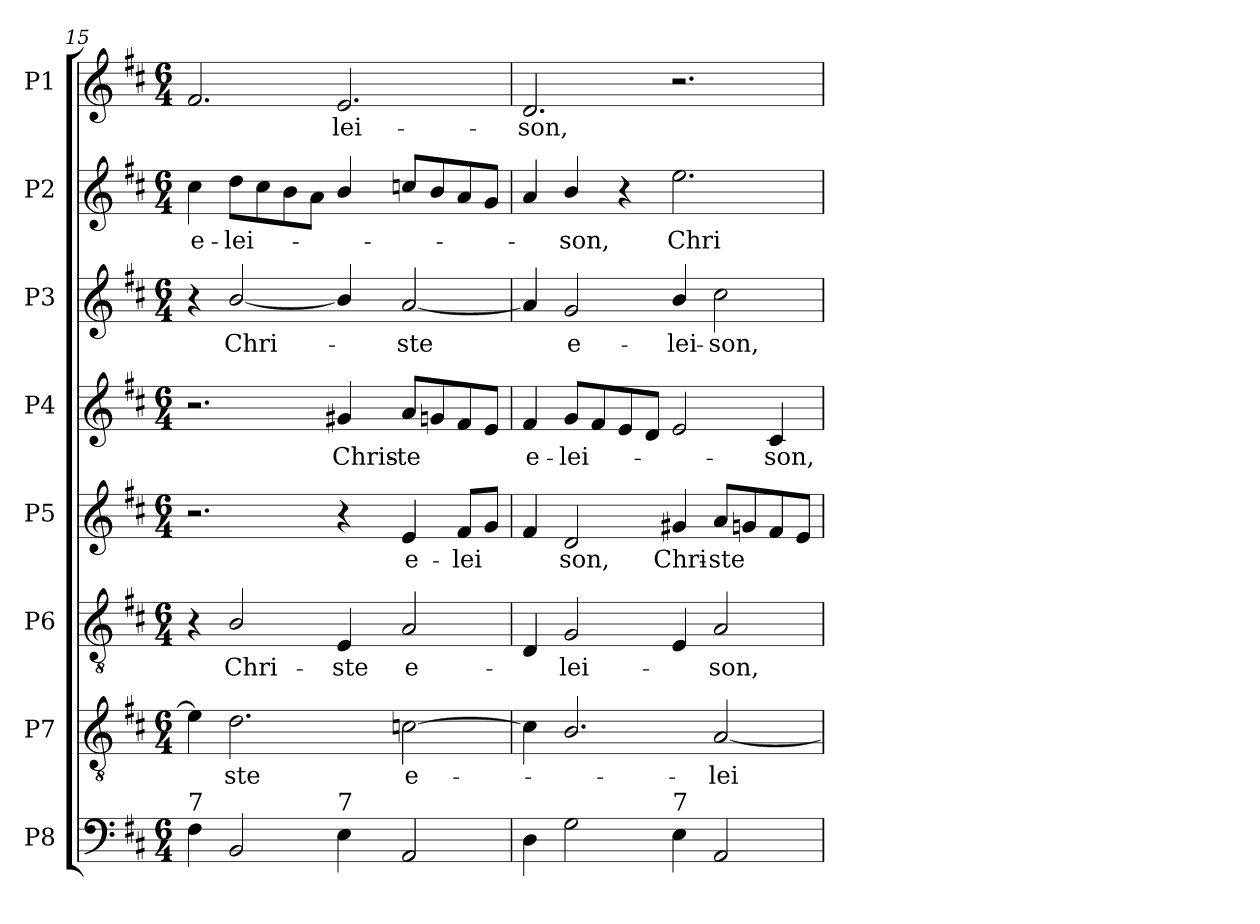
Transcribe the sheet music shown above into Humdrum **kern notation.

**kern	**kern	**text	**kern	**text	**kern	**text	**kern	**text	**kern	**text	**kern	**text	**kern	**text
*part8	*part7	*part7	*part6	*part6	*part5	*part5	*part4	*part4	*part3	*part3	*part2	*part2	*part1	*part1
*staff8	*staff7	*staff7	*staff6	*staff6	*staff5	*staff5	*staff4	*staff4	*staff3	*staff3	*staff2	*staff2	*staff1	*staff1
*I"P8	*I"P7	*	*I"P6	*	*I"P5	*	*I"P4	*	*I"P3	*	*I"P2	*	*I"P1	*
*clefF4	*clefGv2	*	*clefGv2	*	*clefG2	*	*clefG2	*	*clefG2	*	*clefG2	*	*clefG2	*
*	*ITrd7c12	*	*ITrd7c12	*	*	*	*	*	*	*	*	*	*	*
*k[f#c#]	*k[f#c#]	*	*k[f#c#]	*	*k[f#c#]	*	*k[f#c#]	*	*k[f#c#]	*	*k[f#c#]	*	*k[f#c#]	*
*D:	*D:	*	*D:	*	*D:	*	*D:	*	*D:	*	*D:	*	*D:	*
*M6/4	*M6/4	*	*M6/4	*	*M6/4	*	*M6/4	*	*M6/4	*	*M6/4	*	*M6/4	*
=15	=15	=15	=15	=15	=15	=15	=15	=15	=15	=15	=15	=15	=15	=15
!LO:TX:a:t=7	!	!	!	!	!	!	!	!	!	!	!	!	!	!
!	!	!	!	!	!	!	!	!	!	!	!	!LO:LY:b:color=#000000	!	!
4F#i\	4Ei\]	.	4r	.	2.r	.	2.r	.	4r	.	4cc#i\	e-	2.f#i/	.
!	!	!LO:LY:b:color=#000000	!	!	!	!	!	!	!	!	!	!	!	!
!	!	!	!	!LO:LY:b:color=#000000	!	!	!	!	!	!	!	!	!	!
!	!	!	!	!	!	!	!	!	!	!LO:LY:b:color=#000000	!	!	!	!
!	!	!	!	!	!	!	!	!	!	!	!	!LO:LY:b:color=#000000	!	!
2BBi/	2.Di\	-ste	2BBi/	Chri-	.	.	.	.	[2bi/	Chri-	8ddi\L	-lei-	.	.
.	.	.	.	.	.	.	.	.	.	.	8cc#i\	.	.	.
.	.	.	.	.	.	.	.	.	.	.	8bi\	.	.	.
.	.	.	.	.	.	.	.	.	.	.	8ai\J	.	.	.
!	!	!	!	!LO:LY:b:color=#000000	!	!	!	!	!	!	!	!	!	!
!	!	!	!	!	!	!	!	!LO:LY:b:color=#000000	!	!	!	!	!	!
!LO:TX:a:t=7	!	!	!	!	!	!	!	!	!	!	!	!	!	!
!	!	!	!	!	!	!	!	!	!	!	!	!	!	!LO:LY:b:color=#000000
4Ei\	.	.	4EEi/	-ste	4r	.	4g#Xi/	Chris-	4bi/]	.	4bi/	.	2.ei/	lei-
!	!	!LO:LY:b:color=#000000	!	!	!	!	!	!	!	!	!	!	!	!
!	!	!	!	!LO:LY:b:color=#000000	!	!	!	!	!	!	!	!	!	!
!	!	!	!	!	!	!LO:LY:b:color=#000000	!	!	!	!	!	!	!	!
!	!	!	!	!	!	!	!	!LO:LY:b:color=#000000	!	!	!	!	!	!
!	!	!	!	!	!	!	!	!	!	!LO:LY:b:color=#000000	!	!	!	!
2AAi/	[2Cni\	e-	2AAi/	e-	4ei/	e-	8ai/L	-te	[2ai/	-ste	8ccni/L	.	.	.
.	.	.	.	.	.	.	8gni/	.	.	.	8bi/	.	.	.
!	!	!	!	!	!	!LO:LY:b:color=#000000	!	!	!	!	!	!	!	!
.	.	.	.	.	8f#i/L	-lei	8f#i/	.	.	.	8ai/	.	.	.
.	.	.	.	.	8gi/J	.	8ei/J	.	.	.	8gi/J	.	.	.
!!LO:PB:g=z
=16	=16	=16	=16	=16	=16	=16	=16	=16	=16	=16	=16	=16	=16	=16
!	!	!	!	!	!	!	!	!LO:LY:b:color=#000000	!	!	!	!	!	!
!	!	!	!	!	!	!	!	!	!	!	!	!	!	!LO:LY:b:color=#000000
4Di\	4Ci\]	.	4DDi/	.	4f#i/	.	4f#i/	e-	4ai/]	.	4ai/	.	2.di/	-son,
!	!	!	!	!LO:LY:b:color=#000000	!	!	!	!	!	!	!	!	!	!
!	!	!	!	!	!	!LO:LY:b:color=#000000	!	!	!	!	!	!	!	!
!	!	!	!	!	!	!	!	!LO:LY:b:color=#000000	!	!	!	!	!	!
!	!	!	!	!	!	!	!	!	!	!LO:LY:b:color=#000000	!	!	!	!
!	!	!	!	!	!	!	!	!	!	!	!	!LO:LY:b:color=#000000	!	!
2Gi\	2.BBi/	.	2GGi/	-lei-	2di/	son,	8gi/L	-lei-	2gi/	e-	4bi/	-son,	.	.
.	.	.	.	.	.	.	8f#i/	.	.	.	.	.	.	.
.	.	.	.	.	.	.	8ei/	.	.	.	4r	.	.	.
.	.	.	.	.	.	.	8di/J	.	.	.	.	.	.	.
!	!	!	!	!	!	!LO:LY:b:color=#000000	!	!	!	!	!	!	!	!
!	!	!	!	!	!	!	!	!	!	!LO:LY:b:color=#000000	!	!	!	!
!LO:TX:a:t=7	!	!	!	!	!	!	!	!	!	!	!	!	!	!
!	!	!	!	!	!	!	!	!	!	!	!	!LO:LY:b:color=#000000	!	!
4Ei\	.	.	4EEi/	.	4g#Xi/	Chri-	2ei/	.	4bi/	-lei-	2.eei\	Chri-	2.r	.
!	!	!LO:LY:b:color=#000000	!	!	!	!	!	!	!	!	!	!	!	!
!	!	!	!	!LO:LY:b:color=#000000	!	!	!	!	!	!	!	!	!	!
!	!	!	!	!	!	!LO:LY:b:color=#000000	!	!	!	!	!	!	!	!
!	!	!	!	!	!	!	!	!	!	!LO:LY:b:color=#000000	!	!	!	!
2AAi/	[2AAi/	-lei-	2AAi/	-son,	8ai/L	-ste	.	.	2cc#i\	-son,	.	.	.	.
.	.	.	.	.	8gni/	.	.	.	.	.	.	.	.	.
!	!	!	!	!	!	!	!	!LO:LY:b:color=#000000	!	!	!	!	!	!
.	.	.	.	.	8f#i/	.	4c#i/	-son,	.	.	.	.	.	.
.	.	.	.	.	8ei/J	.	.	.	.	.	.	.	.	.
=	=	=	=	=	=	=	=	=	=	=	=	=	=	=
*-	*-	*-	*-	*-	*-	*-	*-	*-	*-	*-	*-	*-	*-	*-
